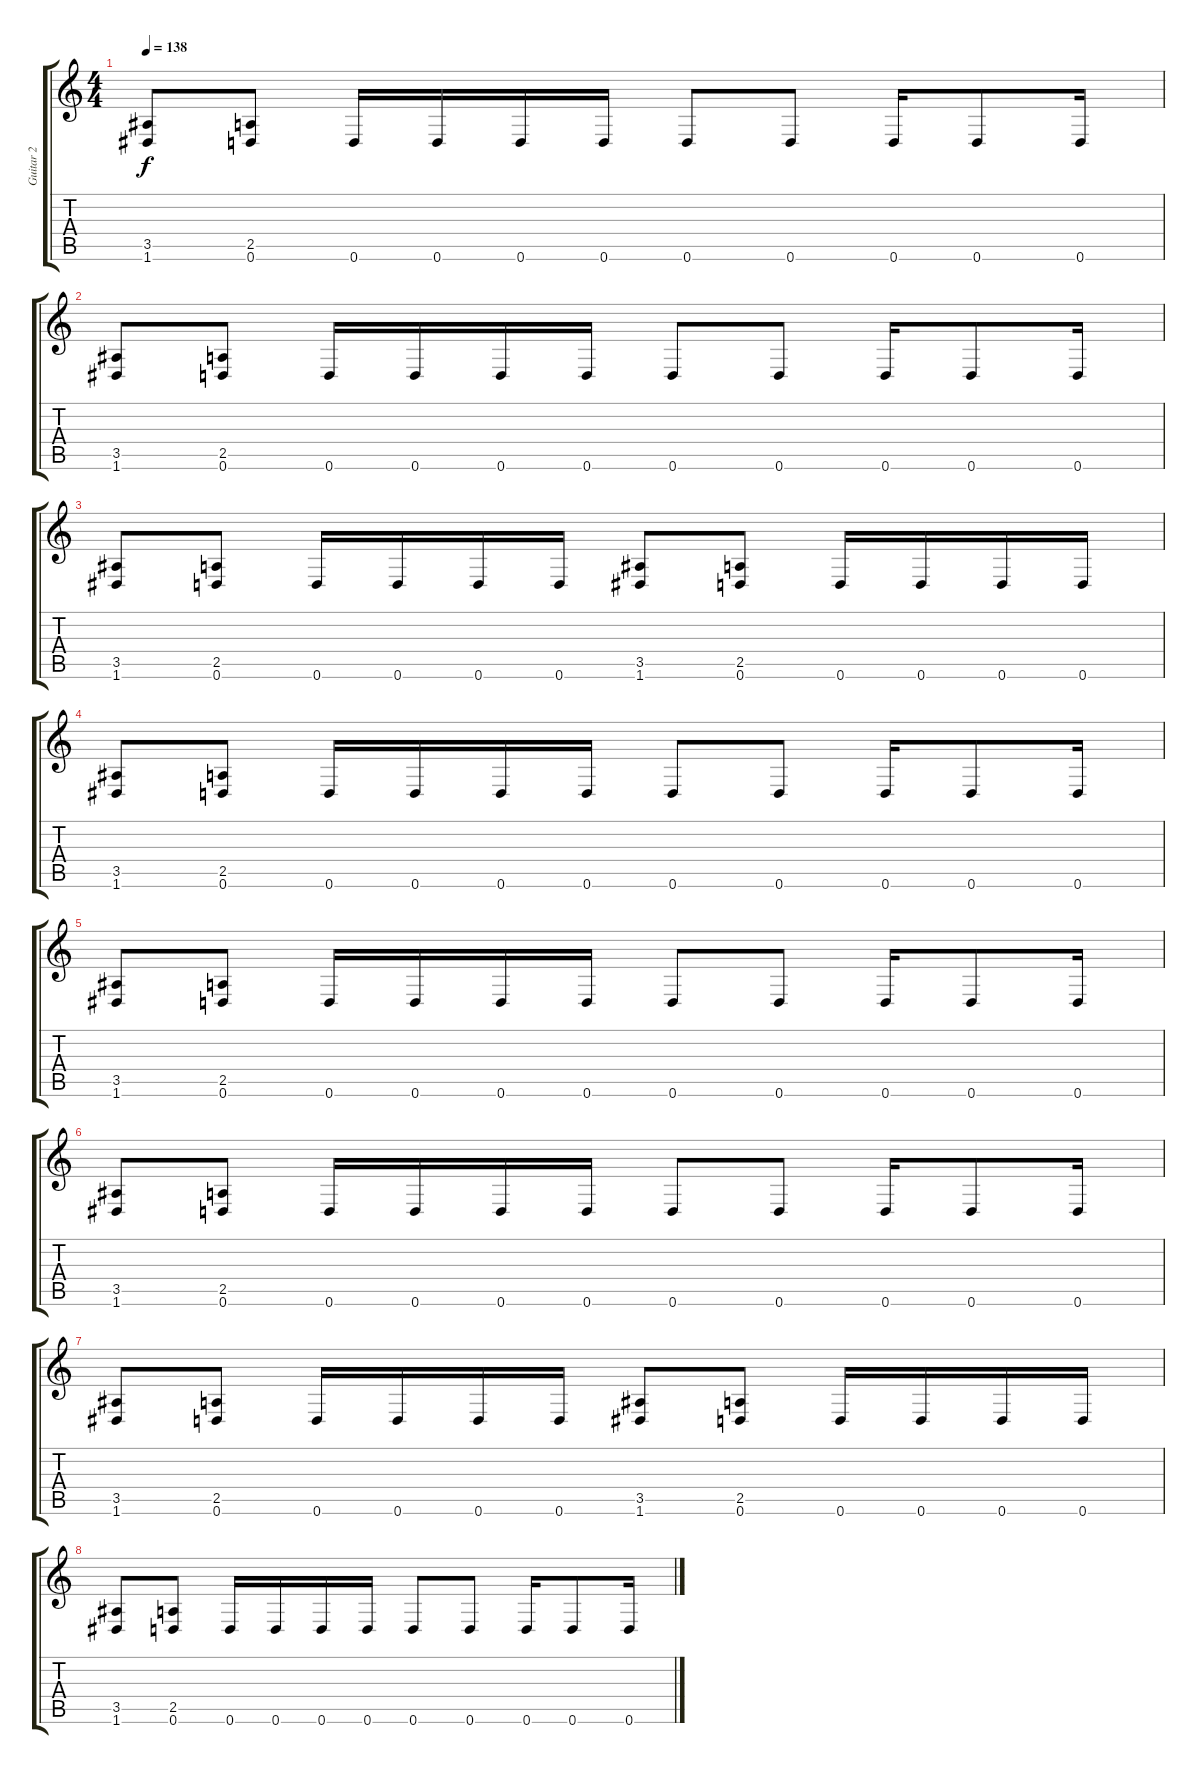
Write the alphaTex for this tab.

\track ("Guitar 2" "Guitar 2") {instrument distortionguitar}
\staff {score tabs}
\tuning (D4 A3 F3 C3 G2 D2) {hide}
\ts (4 4)
\tempo 138
\clef g2
\ks c
(3.5 1.6).8{dy f} (2.5 0.6).8 0.6.16 0.6.16 0.6.16 0.6.16 0.6.8 0.6.8 0.6.16 0.6.8 0.6.16 |
(3.5 1.6).8 (2.5 0.6).8 0.6.16 0.6.16 0.6.16 0.6.16 0.6.8 0.6.8 0.6.16 0.6.8 0.6.16 |
(3.5 1.6).8 (2.5 0.6).8 0.6.16 0.6.16 0.6.16 0.6.16 (3.5 1.6).8 (2.5 0.6).8 0.6.16 0.6.16 0.6.16 0.6.16 |
(3.5 1.6).8 (2.5 0.6).8 0.6.16 0.6.16 0.6.16 0.6.16 0.6.8 0.6.8 0.6.16 0.6.8 0.6.16 |
(3.5 1.6).8 (2.5 0.6).8 0.6.16 0.6.16 0.6.16 0.6.16 0.6.8 0.6.8 0.6.16 0.6.8 0.6.16 |
(3.5 1.6).8 (2.5 0.6).8 0.6.16 0.6.16 0.6.16 0.6.16 0.6.8 0.6.8 0.6.16 0.6.8 0.6.16 |
(3.5 1.6).8 (2.5 0.6).8 0.6.16 0.6.16 0.6.16 0.6.16 (3.5 1.6).8 (2.5 0.6).8 0.6.16 0.6.16 0.6.16 0.6.16 |
(3.5 1.6).8 (2.5 0.6).8 0.6.16 0.6.16 0.6.16 0.6.16 0.6.8 0.6.8 0.6.16 0.6.8 0.6.16
